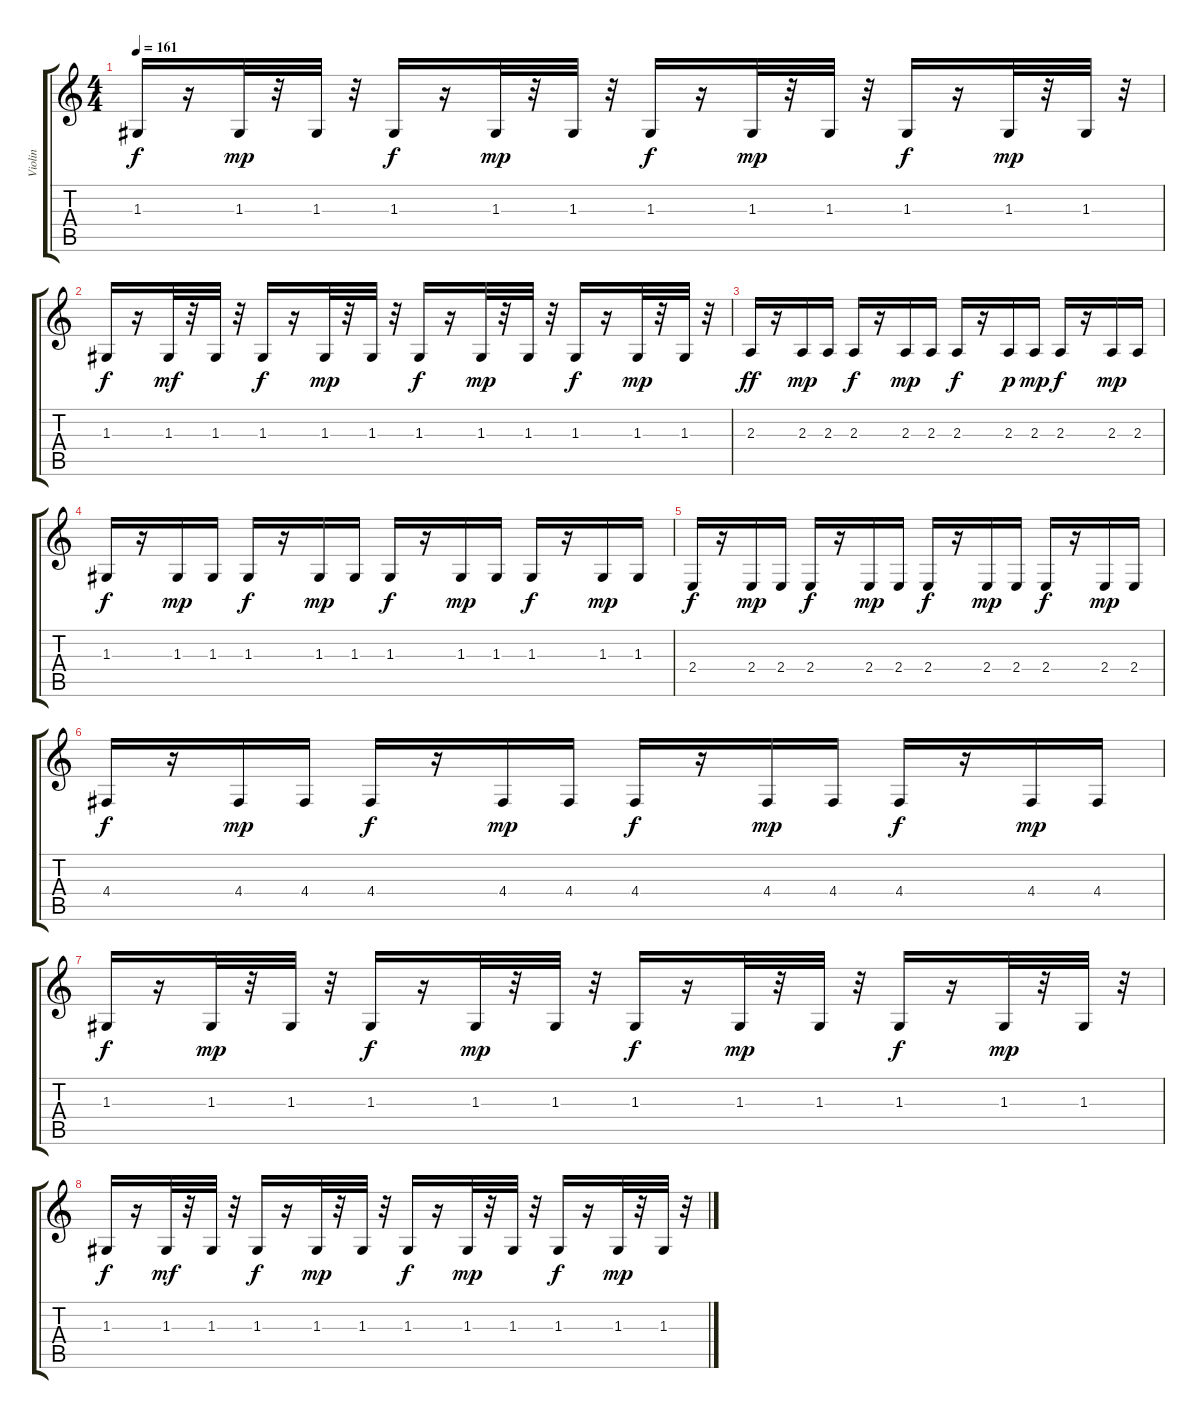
\track ("Violin" "Violin") {instrument violin}
\staff {score tabs}
\tuning (E4 B3 G3 D3 A2 E2) {hide}
\ts (4 4)
\tempo 161
\clef g2
\ks c
1.3.16{dy f} r.16 1.3.32{dy mp} r.32 1.3.32 r.32 1.3.16{dy f} r.16 1.3.32{dy mp} r.32 1.3.32 r.32 1.3.16{dy f} r.16 1.3.32{dy mp} r.32 1.3.32 r.32 1.3.16{dy f} r.16 1.3.32{dy mp} r.32 1.3.32 r.32 |
1.3.16{dy f} r.16 1.3.32{dy mf} r.32 1.3.32 r.32 1.3.16{dy f} r.16 1.3.32{dy mp} r.32 1.3.32 r.32 1.3.16{dy f} r.16 1.3.32{dy mp} r.32 1.3.32 r.32 1.3.16{dy f} r.16 1.3.32{dy mp} r.32 1.3.32 r.32 |
2.3.16{dy ff} r.16 2.3.16{dy mp} 2.3.16 2.3.16{dy f} r.16 2.3.16{dy mp} 2.3.16 2.3.16{dy f} r.16 2.3.16{dy p} 2.3.16{dy mp} 2.3.16{dy f} r.16 2.3.16{dy mp} 2.3.16 |
1.3.16{dy f} r.16 1.3.16{dy mp} 1.3.16 1.3.16{dy f} r.16 1.3.16{dy mp} 1.3.16 1.3.16{dy f} r.16 1.3.16{dy mp} 1.3.16 1.3.16{dy f} r.16 1.3.16{dy mp} 1.3.16 |
2.4.16{dy f} r.16 2.4.16{dy mp} 2.4.16 2.4.16{dy f} r.16 2.4.16{dy mp} 2.4.16 2.4.16{dy f} r.16 2.4.16{dy mp} 2.4.16 2.4.16{dy f} r.16 2.4.16{dy mp} 2.4.16 |
4.4.16{dy f} r.16 4.4.16{dy mp} 4.4.16 4.4.16{dy f} r.16 4.4.16{dy mp} 4.4.16 4.4.16{dy f} r.16 4.4.16{dy mp} 4.4.16 4.4.16{dy f} r.16 4.4.16{dy mp} 4.4.16 |
1.3.16{dy f} r.16 1.3.32{dy mp} r.32 1.3.32 r.32 1.3.16{dy f} r.16 1.3.32{dy mp} r.32 1.3.32 r.32 1.3.16{dy f} r.16 1.3.32{dy mp} r.32 1.3.32 r.32 1.3.16{dy f} r.16 1.3.32{dy mp} r.32 1.3.32 r.32 |
1.3.16{dy f} r.16 1.3.32{dy mf} r.32 1.3.32 r.32 1.3.16{dy f} r.16 1.3.32{dy mp} r.32 1.3.32 r.32 1.3.16{dy f} r.16 1.3.32{dy mp} r.32 1.3.32 r.32 1.3.16{dy f} r.16 1.3.32{dy mp} r.32 1.3.32 r.32
